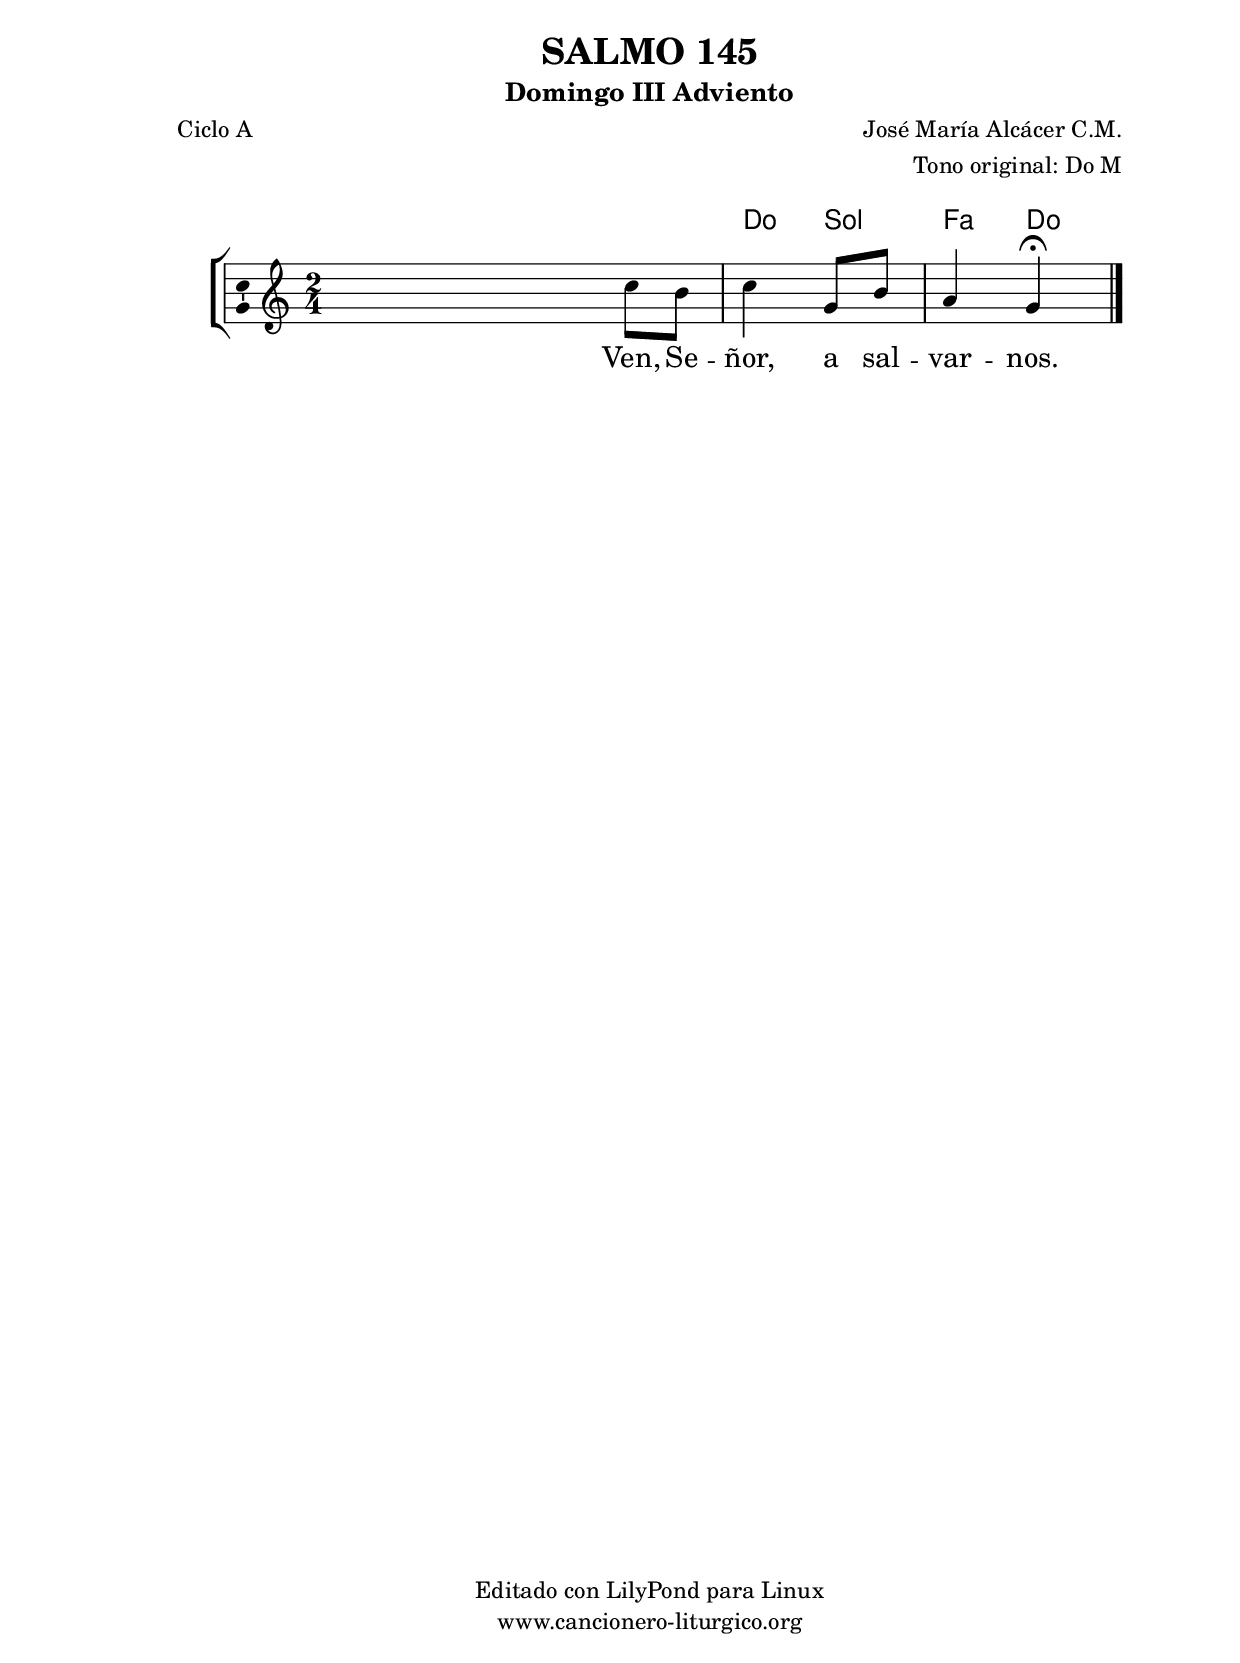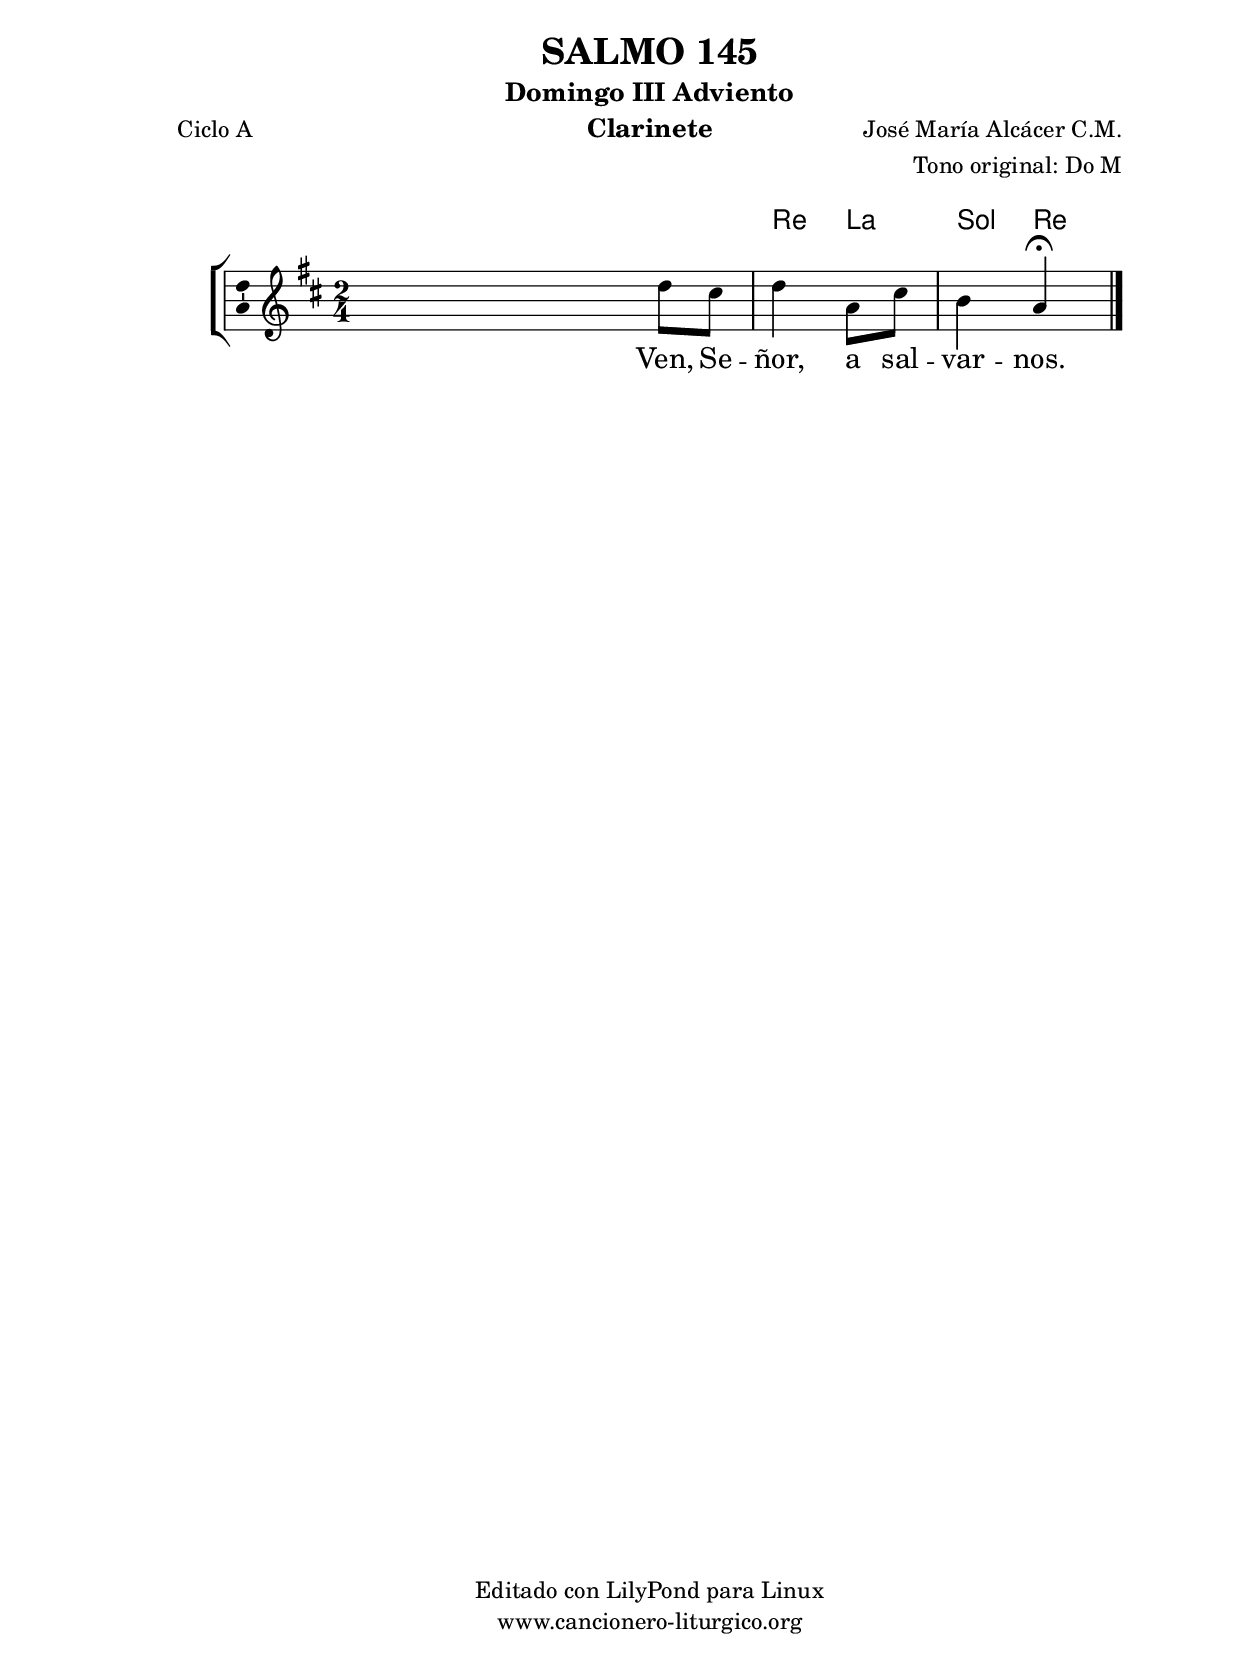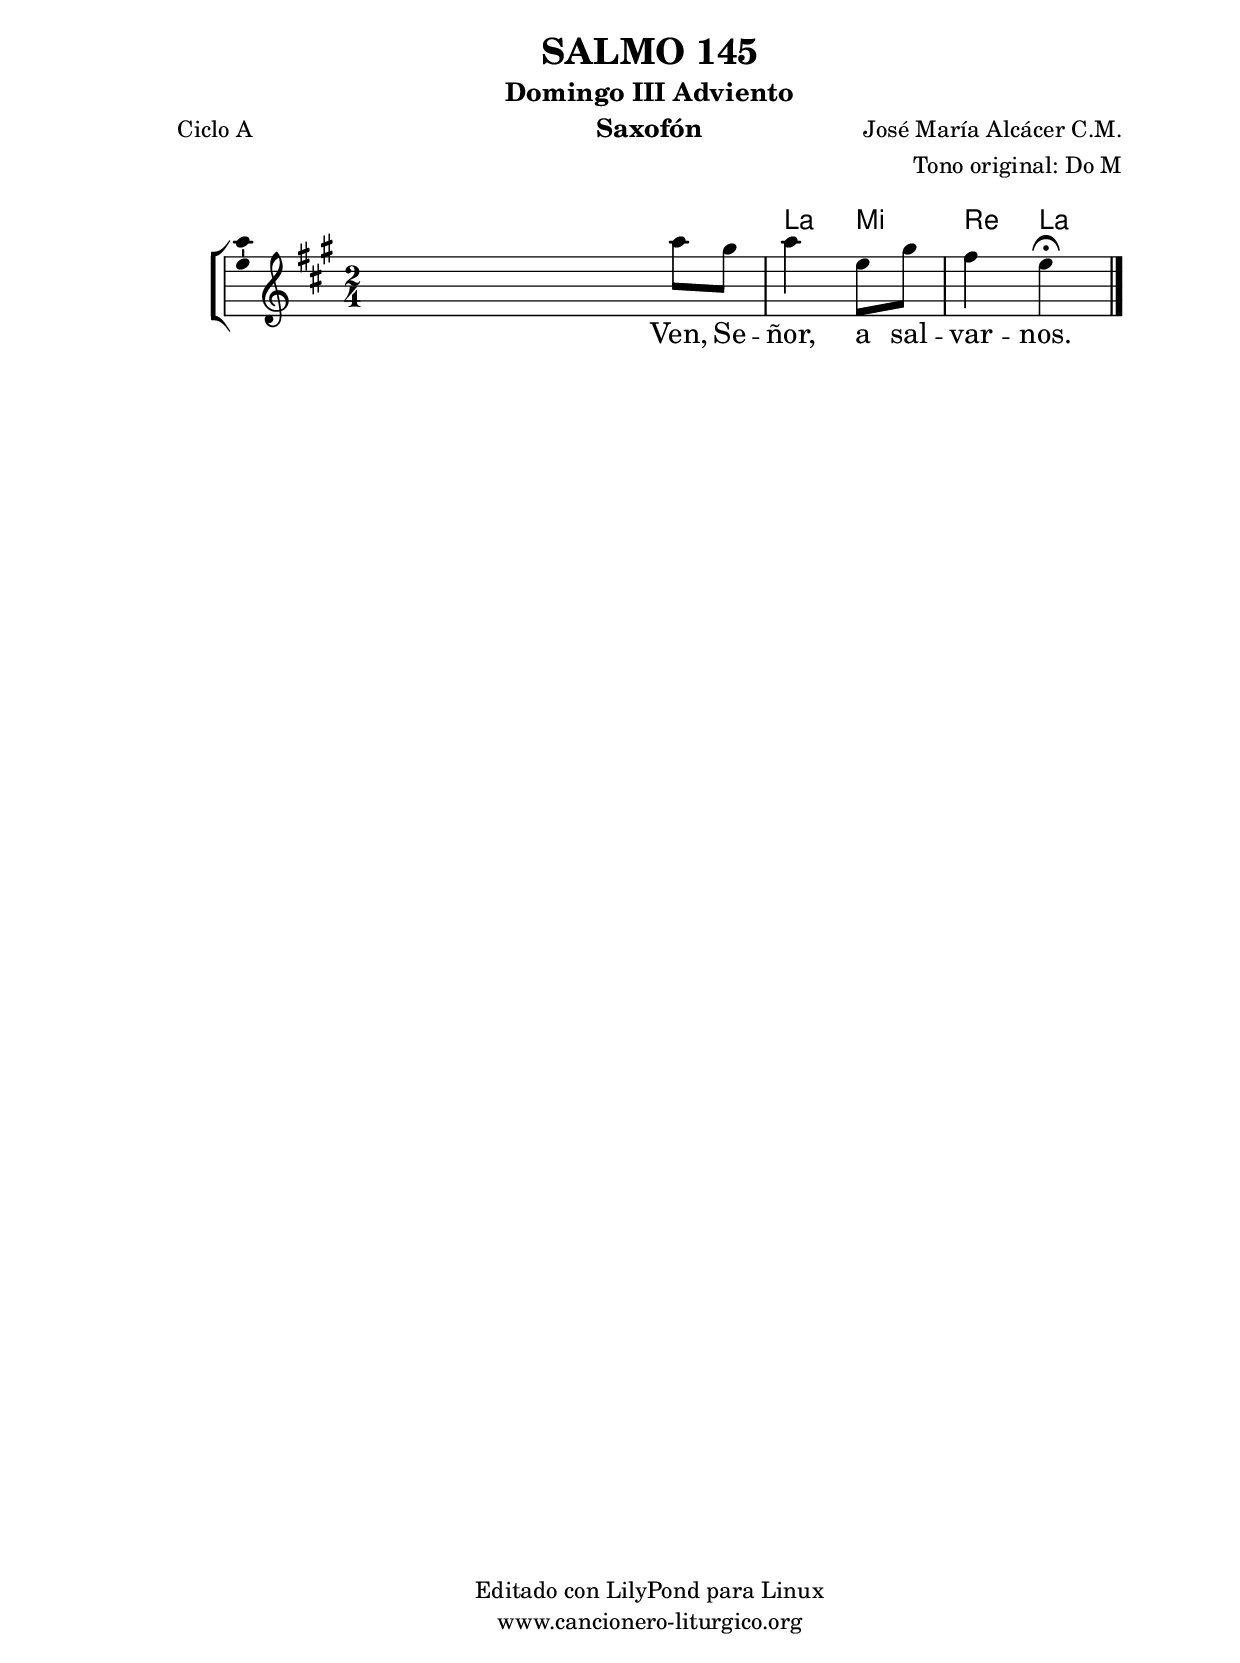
%
%para convertir .midi en .wav:
%timidity filename.midi -Ow -o finename.wav
%
%
%Para convertir de .wav a .mp3:
%lame -h -m j filename.wav
%
%
%para escuchar el midi:
%timidity nombrefichero.midi
%


%versión de lilypond para la que se ha escrito esta partitura:
\version "2.16.0"

	%Tamaño papel
	#(set-default-paper-size "a4")
	%Tamaño partitura
	#(set-global-staff-size 20)
	%No responde al pulsar sobre una nota
	#(ly:set-option 'point-and-click #f)

%parámetros del encabezamiento:
\header {
	title = "SALMO 145"
	subtitle = "Domingo III Adviento"
	composer = "José María Alcácer C.M."
	poet = "Ciclo A"
	meter = ""
	arranger = "Tono original: Do M"
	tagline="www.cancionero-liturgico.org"
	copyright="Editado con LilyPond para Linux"
	tiempo = "Adviento"
	usos = "Salmo"
	letra = "Ven, Señor, a salvarnos."
	}

%parámetros asociados al papel:
\paper  {
	oddHeaderMarkup = \markup {\fill-line { \on-the-fly #not-first-page \fromproperty #'header:title \on-the-fly #not-first-page \fromproperty #'header:composer }}
	evenHeaderMarkup = \markup {\fill-line { \fromproperty #'header:composer \fromproperty #'header:title }}
	#(set-paper-size "a4")
	print-page-number = ##f
	first-page-number = 1
	print-first-page-number = ##f
%	head-separation = 3.0 \cm
	top-margin = 2.0 \cm
	bottom-margin = 0.5\cm
%%%	bottom-margin = -1.0\cm
	left-margin = 3.0 \cm
	line-width = 16.0 \cm 
	indent = 8\mm
	interscoreline = 2.\mm
	between-system-space = 15\mm
%	para que las partituras no llenen la hoja:
	ragged-bottom = ##t
%	idem para la última hoja:
	ragged-last-bottom = ##f
%	para que las partituras llenen el ancho del papel:
	ragged-last = ##f
	after-title-space = 2.5 \cm
%page-count=1
%system-count=8

	%Flexible Vertical Spacing
%	markup-markup-spacing =
%	#'((basic-distance . 15) (minimum-distance . 15) (padding . 3))
	markup-system-spacing =
	#'((basic-distance . 15) (minimum-distance . 15) (padding . 3))
	system-system-spacing =
	#'((basic-distance . 15) (minimum-distance . 15) (padding . 3))
	score-system-spacing =
	#'((basic-distance . 15) (minimum-distance . 15) (padding . 5))
%	top-system-spacing = % header
%	#'((basic-distance . 8) (minimum-distance . 0) (padding . 3))
%	top-markup-spacing =
%	#'((basic-distance . 20) (minimum-distance . 20) (padding . 3))
	last-bottom-spacing = % footer
	#'((basic-distance . 5) (minimum-distance . 5) (padding . 3))
%	score-markup-spacing =
%	#'((basic-distance . 16) (minimum-distance . 13) (padding . 3))

	}


%parámetros que afectan a toda la partitura:
global =  {
	%clave de sol (G):
	\clef G
	%armadura:
%	\transpose g f
	\key c \major
	\tempo 4=58
	\set Score.tempoHideNote = ##t
	}


acordes = {
	\italianChords
	\chordmode {
%	\transpose g f
{

s2
c4 g f c

	}
	}
}

melodia = 
%	\transpose g f
{
	\relative c''{

\time 2/4
s4 c8 b
c4 g8 b
a4 g \fermata

	\bar "|."
	}
	}


texto = \lyricmode {
Ven, Se -- ñor, a sal -- var -- nos.
	}


acordesStaff = \context ChordNames = acordesStaff <<
	\set chordChanges = ##t
	\acordes
	>>


vozStaff = \context Voice = vozStaff
\with {\consists "Ambitus_engraver"}
<<
%	\set Staff.instrumentName = ""
%	\set Staff.shortInstrumentName = ""
%	\set Staff.midiInstrument = #"clarinet"
%	\set Staff.midiInstrument = #"cello"
%	\set Staff.midiInstrument = #"flute"
	\set Staff.midiInstrument = #"electric guitar (jazz)"
%	\set Staff.midiInstrument = #"english horn"
%	\set Staff.midiInstrument = #"violin"
%	\set Staff.midiInstrument = #"glockenspiel"
	\set Staff.midiMinimumVolume = #0.7
	\set Staff.midiMaximumVolume = #0.9
	\global
	\melodia
	>>


textoStaff = \context Lyrics = textoStaff <<
	\lyricsto vozStaff \texto
	>>

\book {
	\score {
		\context ChoirStaff {
			\override StaffGroup.SystemStartBracket #'collapse-height = #1
			\override Score.SystemStartBar #'collapse-height = #1
			<<
			\acordesStaff
			\vozStaff
			\textoStaff
			>>
			}
		\layout {
	    		\context {
				\Lyrics
				\override LyricText #'font-size = #2
				}
	   		 \context {
				\Score
				%fontSize = #3
				\override StaffSymbol #'staff-space = #(magstep +3)
				%\override Beam #'thickness = #0.55
				%\override SpacingSpanner #'spacing-increment = #1.0
				%\override Slur #'height-limit = #1.5
				}
			}
		}
	\score {
		\unfoldRepeats
		\context ChoirStaff {
			<<
			\acordesStaff
			\vozStaff
			>>
			}
		\midi {
	  		\context {
	  			\Score
				tempoWholesPerMinute = #(ly:make-moment 70 4)
				}
			}
		}
	}

%Partitura para clarinete
#(define output-suffix "C")
\book {
	\header{
		instrument = "Clarinete"
		}
	\score {
		\context ChoirStaff {
			\override StaffGroup.SystemStartBracket #'collapse-height = #1
			\override Score.SystemStartBar #'collapse-height = #1
\transpose c d
			<<
			\acordesStaff
			\vozStaff
			\textoStaff
			>>
			}
		\layout {
	    		\context {
				\Lyrics
				\override LyricText #'font-size = #2
				}
	   		 \context {
				\Score
				%fontSize = #3
				\override StaffSymbol #'staff-space = #(magstep +3)
				%\override Beam #'thickness = #0.55
				%\override SpacingSpanner #'spacing-increment = #1.0
				%\override Slur #'height-limit = #1.5
				}
			}
		}
	}

%Partitura para saxofón
#(define output-suffix "S")
\book {
	\header{
		instrument = "Saxofón"
		}
	\score {
		\context ChoirStaff {
			\override StaffGroup.SystemStartBracket #'collapse-height = #1
			\override Score.SystemStartBar #'collapse-height = #1
\transpose c a
			<<
			\acordesStaff
			\vozStaff
			\textoStaff
			>>
			}
		\layout {
	    		\context {
				\Lyrics
				\override LyricText #'font-size = #2
				}
	   		 \context {
				\Score
				%fontSize = #3
				\override StaffSymbol #'staff-space = #(magstep +3)
				%\override Beam #'thickness = #0.55
				%\override SpacingSpanner #'spacing-increment = #1.0
				%\override Slur #'height-limit = #1.5
				}
			}
		}
	}

